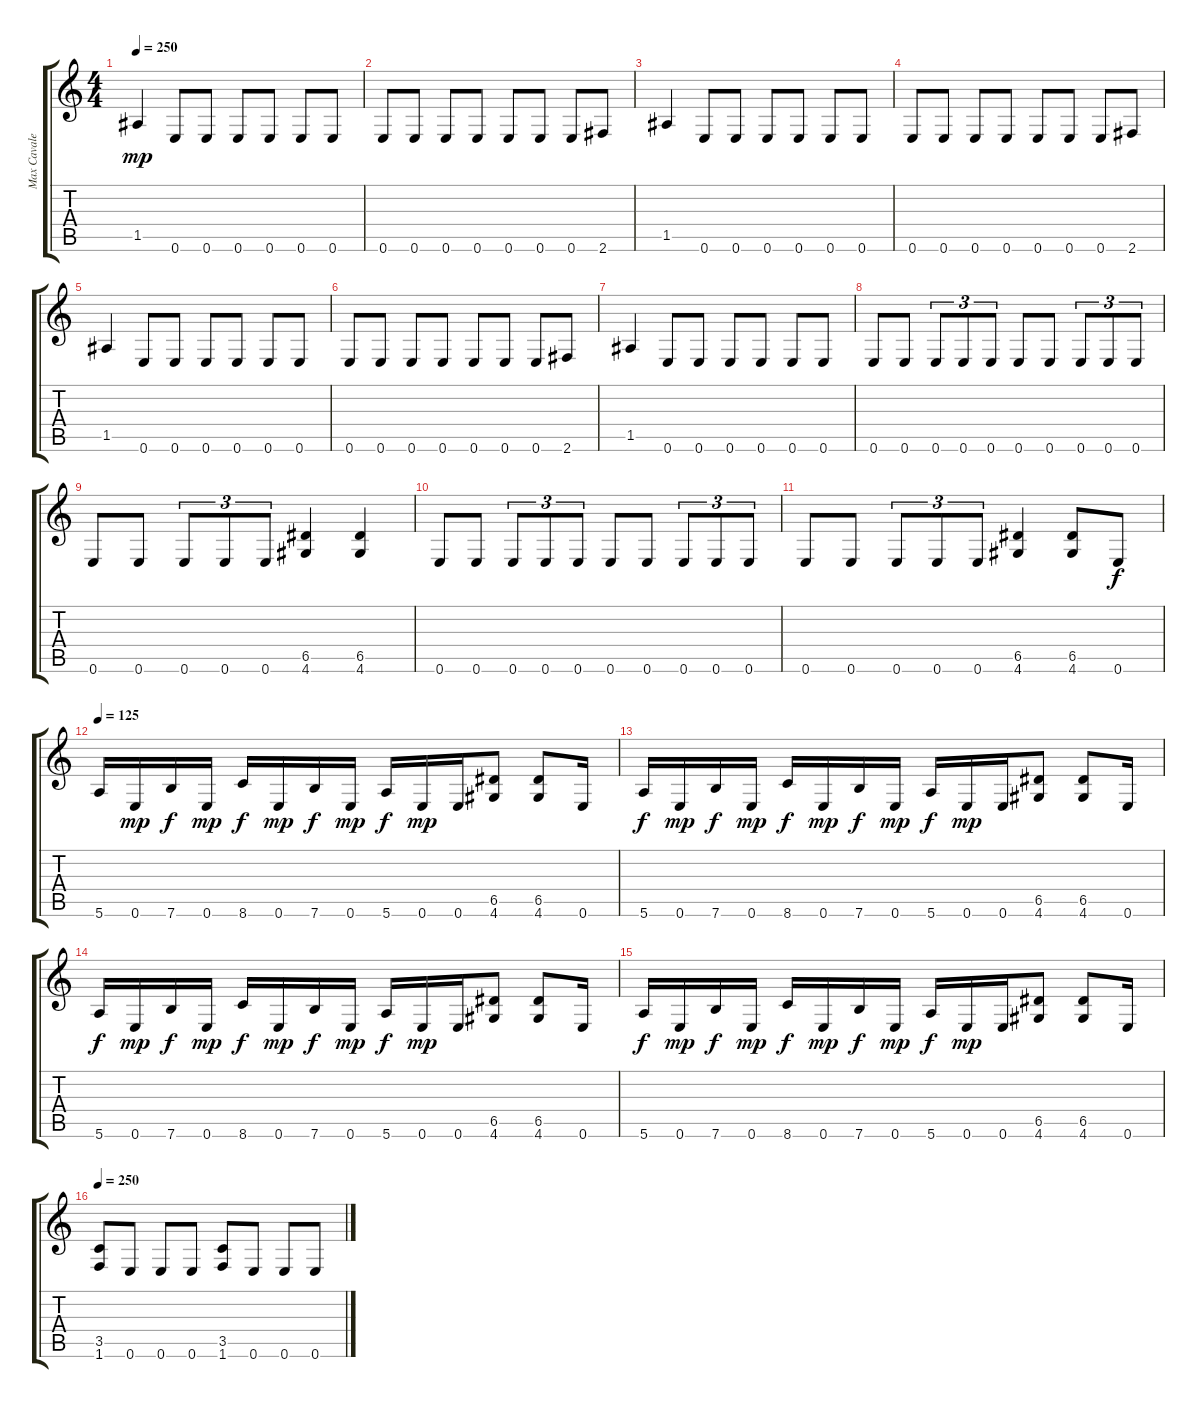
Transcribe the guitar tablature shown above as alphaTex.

\track ("Max Cavalera" "Max Cavale") {instrument distortionguitar}
\staff {score tabs}
\tuning (E4 B3 G3 D3 A2 E2) {hide}
\ts (4 4)
\tempo 250
\clef g2
\ks c
1.5.4{dy mp} 0.6.8 0.6.8 0.6.8 0.6.8 0.6.8 0.6.8 |
0.6.8 0.6.8 0.6.8 0.6.8 0.6.8 0.6.8 0.6.8 2.6.8 |
1.5.4 0.6.8 0.6.8 0.6.8 0.6.8 0.6.8 0.6.8 |
0.6.8 0.6.8 0.6.8 0.6.8 0.6.8 0.6.8 0.6.8 2.6.8 |
1.5.4 0.6.8 0.6.8 0.6.8 0.6.8 0.6.8 0.6.8 |
0.6.8 0.6.8 0.6.8 0.6.8 0.6.8 0.6.8 0.6.8 2.6.8 |
1.5.4 0.6.8 0.6.8 0.6.8 0.6.8 0.6.8 0.6.8 |
0.6.8 0.6.8 0.6.8{tu (3 2)} 0.6.8{tu (3 2)} 0.6.8{tu (3 2)} 0.6.8 0.6.8 0.6.8{tu (3 2)} 0.6.8{tu (3 2)} 0.6.8{tu (3 2)} |
0.6.8 0.6.8 0.6.8{tu (3 2)} 0.6.8{tu (3 2)} 0.6.8{tu (3 2)} (6.5 4.6).4 (6.5 4.6).4 |
0.6.8 0.6.8 0.6.8{tu (3 2)} 0.6.8{tu (3 2)} 0.6.8{tu (3 2)} 0.6.8 0.6.8 0.6.8{tu (3 2)} 0.6.8{tu (3 2)} 0.6.8{tu (3 2)} |
0.6.8 0.6.8 0.6.8{tu (3 2)} 0.6.8{tu (3 2)} 0.6.8{tu (3 2)} (6.5 4.6).4 (6.5 4.6).8 0.6.8{dy f} |
\tempo 125
5.6.16 0.6.16{dy mp} 7.6.16{dy f} 0.6.16{dy mp} 8.6.16{dy f} 0.6.16{dy mp} 7.6.16{dy f} 0.6.16{dy mp} 5.6.16{dy f} 0.6.16{dy mp} 0.6.16 (6.5 4.6).8 (6.5 4.6).8 0.6.16 |
5.6.16{dy f} 0.6.16{dy mp} 7.6.16{dy f} 0.6.16{dy mp} 8.6.16{dy f} 0.6.16{dy mp} 7.6.16{dy f} 0.6.16{dy mp} 5.6.16{dy f} 0.6.16{dy mp} 0.6.16 (6.5 4.6).8 (6.5 4.6).8 0.6.16 |
5.6.16{dy f} 0.6.16{dy mp} 7.6.16{dy f} 0.6.16{dy mp} 8.6.16{dy f} 0.6.16{dy mp} 7.6.16{dy f} 0.6.16{dy mp} 5.6.16{dy f} 0.6.16{dy mp} 0.6.16 (6.5 4.6).8 (6.5 4.6).8 0.6.16 |
5.6.16{dy f} 0.6.16{dy mp} 7.6.16{dy f} 0.6.16{dy mp} 8.6.16{dy f} 0.6.16{dy mp} 7.6.16{dy f} 0.6.16{dy mp} 5.6.16{dy f} 0.6.16{dy mp} 0.6.16 (6.5 4.6).8 (6.5 4.6).8 0.6.16 |
\tempo 250
(3.5 1.6).8 0.6.8 0.6.8 0.6.8 (3.5 1.6).8 0.6.8 0.6.8 0.6.8
